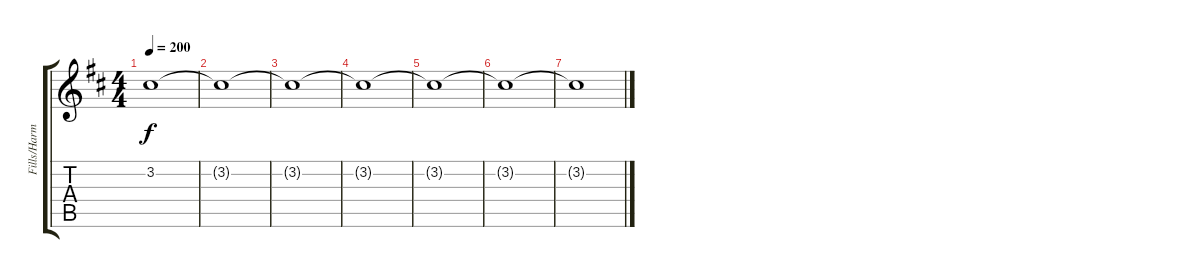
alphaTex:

\track ("Fills/Harmonics" "Fills/Harm") {instrument overdrivenguitar}
\staff {score tabs}
\tuning (Eb4 Bb3 Gb3 Db3 Ab2 Db2) {hide}
\ts (4 4)
\tempo 200
\clef g2
\ks d
3.2{t}.1{dy f} |
3.2{t}.1 |
3.2{t}.1 |
3.2{t}.1 |
3.2{t}.1 |
3.2{t}.1 |
3.2{t}.1
